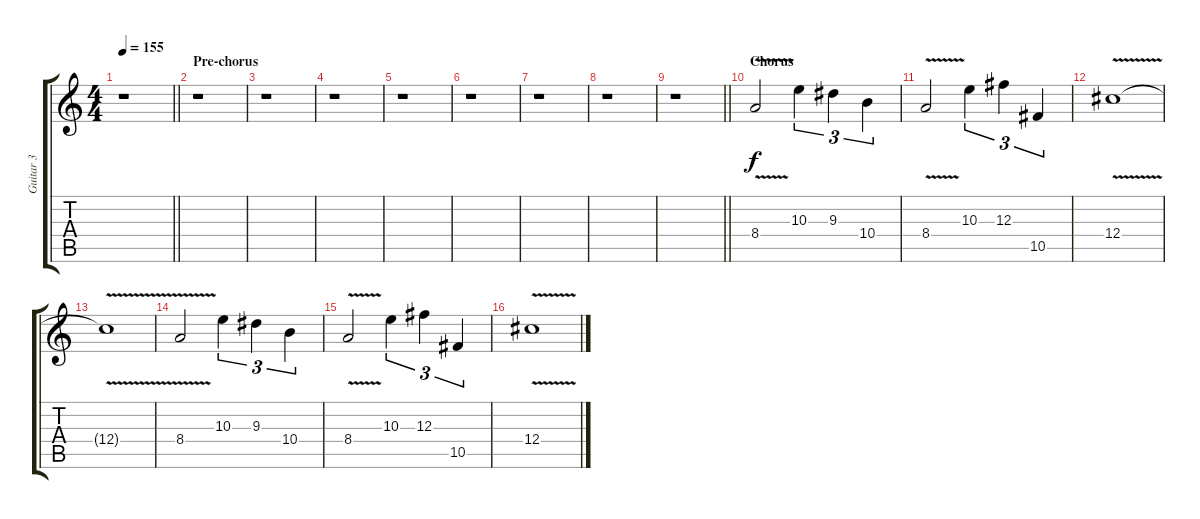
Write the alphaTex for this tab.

\track ("Guitar 3" "Guitar 3") {instrument distortionguitar}
\staff {score tabs}
\tuning (Eb4 Bb3 Gb3 Db3 Ab2 Db2) {hide}
\ts (4 4)
\tempo 155
\clef g2
\barLineRight lightlight
\ks c
r.1{dy f} |
\section ("" "Pre-chorus")
r.1 |
r.1 |
r.1 |
r.1 |
r.1 |
r.1 |
r.1 |
\barLineRight lightlight
r.1 |
\section ("" "Chorus")
8.4{v}.2 10.3.4{tu (3 2)} 9.3.4{tu (3 2)} 10.4.4{tu (3 2)} |
8.4{v}.2 10.3.4{tu (3 2)} 12.3.4{tu (3 2)} 10.5.4{tu (3 2)} |
12.4{v}.1{volume 3} |
12.4{t}.1 |
8.4{v}.2{volume 15} 10.3.4{tu (3 2)} 9.3.4{tu (3 2)} 10.4.4{tu (3 2)} |
8.4{v}.2 10.3.4{tu (3 2)} 12.3.4{tu (3 2)} 10.5.4{tu (3 2)} |
12.4{v}.1{volume 3}
